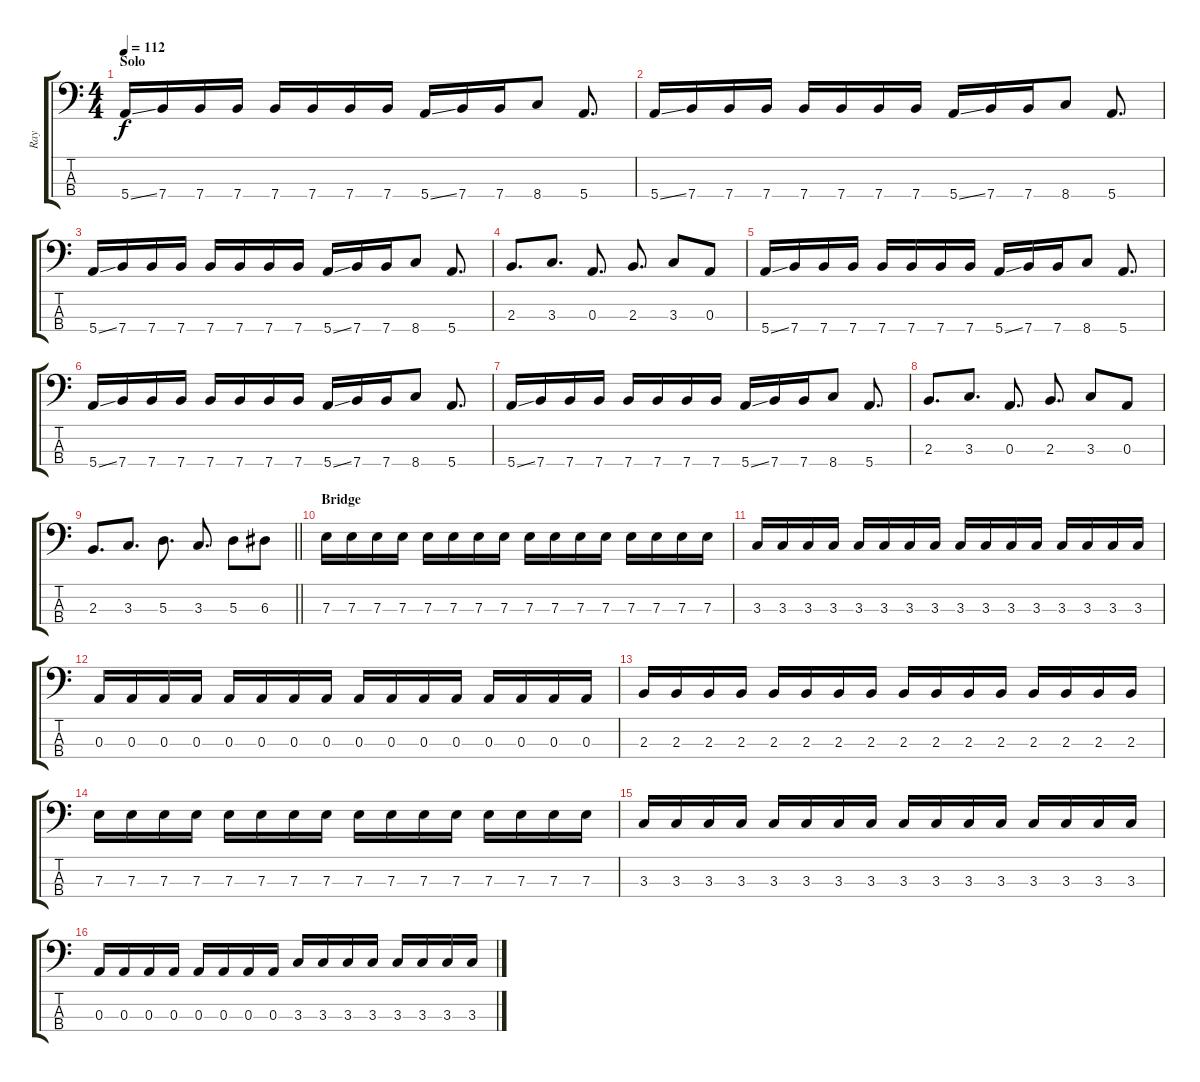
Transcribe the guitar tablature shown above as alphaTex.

\track ("Ray" "Ray") {instrument electricbassfinger}
\staff {score tabs}
\tuning (G2 D2 A1 E1) {hide}
\ts (4 4)
\section ("" "Solo")
\tempo 112
\clef f4
\ks c
5.4{ss}.16{dy f} 7.4.16 7.4.16 7.4.16 7.4.16 7.4.16 7.4.16 7.4.16 5.4{ss}.16 7.4.16 7.4.16 8.4.8 5.4.8{d} |
5.4{ss}.16 7.4.16 7.4.16 7.4.16 7.4.16 7.4.16 7.4.16 7.4.16 5.4{ss}.16 7.4.16 7.4.16 8.4.8 5.4.8{d} |
5.4{ss}.16 7.4.16 7.4.16 7.4.16 7.4.16 7.4.16 7.4.16 7.4.16 5.4{ss}.16 7.4.16 7.4.16 8.4.8 5.4.8{d} |
2.3.8{d} 3.3.8{d} 0.3.8{d} 2.3.8{d} 3.3.8 0.3.8 |
5.4{ss}.16 7.4.16 7.4.16 7.4.16 7.4.16 7.4.16 7.4.16 7.4.16 5.4{ss}.16 7.4.16 7.4.16 8.4.8 5.4.8{d} |
5.4{ss}.16 7.4.16 7.4.16 7.4.16 7.4.16 7.4.16 7.4.16 7.4.16 5.4{ss}.16 7.4.16 7.4.16 8.4.8 5.4.8{d} |
5.4{ss}.16 7.4.16 7.4.16 7.4.16 7.4.16 7.4.16 7.4.16 7.4.16 5.4{ss}.16 7.4.16 7.4.16 8.4.8 5.4.8{d} |
2.3.8{d} 3.3.8{d} 0.3.8{d} 2.3.8{d} 3.3.8 0.3.8 |
\barLineRight lightlight
2.3.8{d} 3.3.8{d} 5.3.8{d} 3.3.8{d} 5.3.8 6.3.8 |
\section ("" "Bridge")
7.3.16 7.3.16 7.3.16 7.3.16 7.3.16 7.3.16 7.3.16 7.3.16 7.3.16 7.3.16 7.3.16 7.3.16 7.3.16 7.3.16 7.3.16 7.3.16 |
3.3.16 3.3.16 3.3.16 3.3.16 3.3.16 3.3.16 3.3.16 3.3.16 3.3.16 3.3.16 3.3.16 3.3.16 3.3.16 3.3.16 3.3.16 3.3.16 |
0.3.16 0.3.16 0.3.16 0.3.16 0.3.16 0.3.16 0.3.16 0.3.16 0.3.16 0.3.16 0.3.16 0.3.16 0.3.16 0.3.16 0.3.16 0.3.16 |
2.3.16 2.3.16 2.3.16 2.3.16 2.3.16 2.3.16 2.3.16 2.3.16 2.3.16 2.3.16 2.3.16 2.3.16 2.3.16 2.3.16 2.3.16 2.3.16 |
7.3.16 7.3.16 7.3.16 7.3.16 7.3.16 7.3.16 7.3.16 7.3.16 7.3.16 7.3.16 7.3.16 7.3.16 7.3.16 7.3.16 7.3.16 7.3.16 |
3.3.16 3.3.16 3.3.16 3.3.16 3.3.16 3.3.16 3.3.16 3.3.16 3.3.16 3.3.16 3.3.16 3.3.16 3.3.16 3.3.16 3.3.16 3.3.16 |
0.3.16 0.3.16 0.3.16 0.3.16 0.3.16 0.3.16 0.3.16 0.3.16 3.3.16 3.3.16 3.3.16 3.3.16 3.3.16 3.3.16 3.3.16 3.3.16
